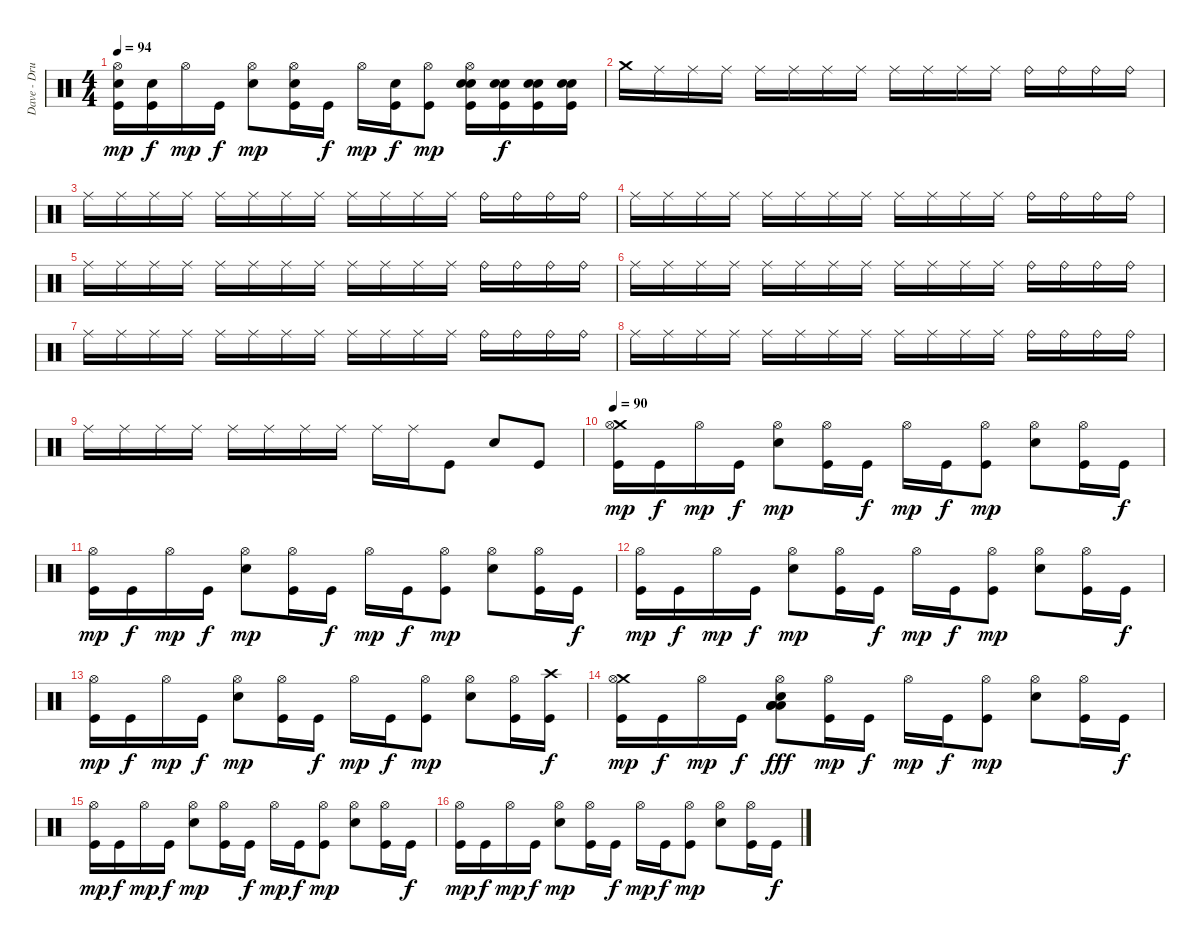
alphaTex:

\track ("Dave - Drums" "Dave - Dru") {instrument percussion}
\staff {score}
\articulation defaults
\ts (4 4)
\tempo 94
\clef neutral
\ks c
("Hi-Hat (open)" "Electric Snare (hit)" "Kick (hit)").16{dy mp} ("Electric Snare (hit)" "Kick (hit)").16{dy f} "Hi-Hat (open)".16{dy mp} "Kick (hit)".16{dy f} ("Hi-Hat (open)" "Electric Snare (hit)").8{dy mp} ("Hi-Hat (open)" "Electric Snare (hit)" "Kick (hit)").16 "Kick (hit)".16{dy f} "Hi-Hat (open)".16{dy mp} ("Electric Snare (hit)" "Kick (hit)").16{dy f} ("Hi-Hat (open)" "Kick (hit)").8{dy mp} ("Hi-Hat (open)" "Electric Snare (hit)" "Electric Snare (hit)" "Kick (hit)").16 ("Electric Snare (hit)" "Electric Snare (hit)" "Kick (hit)").16{dy f} ("Electric Snare (hit)" "Electric Snare (hit)" "Kick (hit)").16 ("Electric Snare (hit)" "Electric Snare (hit)" "Kick (hit)").16 |
"Crash medium (hit)".16 "Ride (middle)".16 "Ride (middle)".16 "Ride (middle)".16 "Ride (middle)".16 "Ride (middle)".16 "Ride (middle)".16 "Ride (middle)".16 "Ride (middle)".16 "Ride (middle)".16 "Ride (middle)".16 "Ride (middle)".16 "Ride (bell)".16 "Ride (bell)".16 "Ride (bell)".16 "Ride (bell)".16 |
"Ride (middle)".16 "Ride (middle)".16 "Ride (middle)".16 "Ride (middle)".16 "Ride (middle)".16 "Ride (middle)".16 "Ride (middle)".16 "Ride (middle)".16 "Ride (middle)".16 "Ride (middle)".16 "Ride (middle)".16 "Ride (middle)".16 "Ride (bell)".16 "Ride (bell)".16 "Ride (bell)".16 "Ride (bell)".16 |
"Ride (middle)".16 "Ride (middle)".16 "Ride (middle)".16 "Ride (middle)".16 "Ride (middle)".16 "Ride (middle)".16 "Ride (middle)".16 "Ride (middle)".16 "Ride (middle)".16 "Ride (middle)".16 "Ride (middle)".16 "Ride (middle)".16 "Ride (bell)".16 "Ride (bell)".16 "Ride (bell)".16 "Ride (bell)".16 |
"Ride (middle)".16 "Ride (middle)".16 "Ride (middle)".16 "Ride (middle)".16 "Ride (middle)".16 "Ride (middle)".16 "Ride (middle)".16 "Ride (middle)".16 "Ride (middle)".16 "Ride (middle)".16 "Ride (middle)".16 "Ride (middle)".16 "Ride (bell)".16 "Ride (bell)".16 "Ride (bell)".16 "Ride (bell)".16 |
"Ride (middle)".16 "Ride (middle)".16 "Ride (middle)".16 "Ride (middle)".16 "Ride (middle)".16 "Ride (middle)".16 "Ride (middle)".16 "Ride (middle)".16 "Ride (middle)".16 "Ride (middle)".16 "Ride (middle)".16 "Ride (middle)".16 "Ride (bell)".16 "Ride (bell)".16 "Ride (bell)".16 "Ride (bell)".16 |
"Ride (middle)".16 "Ride (middle)".16 "Ride (middle)".16 "Ride (middle)".16 "Ride (middle)".16 "Ride (middle)".16 "Ride (middle)".16 "Ride (middle)".16 "Ride (middle)".16 "Ride (middle)".16 "Ride (middle)".16 "Ride (middle)".16 "Ride (bell)".16 "Ride (bell)".16 "Ride (bell)".16 "Ride (bell)".16 |
"Ride (middle)".16 "Ride (middle)".16 "Ride (middle)".16 "Ride (middle)".16 "Ride (middle)".16 "Ride (middle)".16 "Ride (middle)".16 "Ride (middle)".16 "Ride (middle)".16 "Ride (middle)".16 "Ride (middle)".16 "Ride (middle)".16 "Ride (bell)".16 "Ride (bell)".16 "Ride (bell)".16 "Ride (bell)".16 |
"Ride (middle)".16 "Ride (middle)".16 "Ride (middle)".16 "Ride (middle)".16 "Ride (middle)".16 "Ride (middle)".16 "Ride (middle)".16 "Ride (middle)".16 "Ride (middle)".16 "Ride (middle)".16 "Kick (hit)".8 "Electric Snare (hit)".8 "Kick (hit)".8 |
\tempo 90
("Crash medium (hit)" "Hi-Hat (open)" "Kick (hit)").16{dy mp} "Kick (hit)".16{dy f} "Hi-Hat (open)".16{dy mp} "Kick (hit)".16{dy f} ("Hi-Hat (open)" "Electric Snare (hit)").8{dy mp} ("Hi-Hat (open)" "Kick (hit)").16 "Kick (hit)".16{dy f} "Hi-Hat (open)".16{dy mp} "Kick (hit)".16{dy f} ("Hi-Hat (open)" "Kick (hit)").8{dy mp} ("Hi-Hat (open)" "Electric Snare (hit)").8 ("Hi-Hat (open)" "Kick (hit)").16 "Kick (hit)".16{dy f} |
("Hi-Hat (open)" "Kick (hit)").16{dy mp} "Kick (hit)".16{dy f} "Hi-Hat (open)".16{dy mp} "Kick (hit)".16{dy f} ("Hi-Hat (open)" "Electric Snare (hit)").8{dy mp} ("Hi-Hat (open)" "Kick (hit)").16 "Kick (hit)".16{dy f} "Hi-Hat (open)".16{dy mp} "Kick (hit)".16{dy f} ("Hi-Hat (open)" "Kick (hit)").8{dy mp} ("Hi-Hat (open)" "Electric Snare (hit)").8 ("Hi-Hat (open)" "Kick (hit)").16 "Kick (hit)".16{dy f} |
("Hi-Hat (open)" "Kick (hit)").16{dy mp} "Kick (hit)".16{dy f} "Hi-Hat (open)".16{dy mp} "Kick (hit)".16{dy f} ("Hi-Hat (open)" "Electric Snare (hit)").8{dy mp} ("Hi-Hat (open)" "Kick (hit)").16 "Kick (hit)".16{dy f} "Hi-Hat (open)".16{dy mp} "Kick (hit)".16{dy f} ("Hi-Hat (open)" "Kick (hit)").8{dy mp} ("Hi-Hat (open)" "Electric Snare (hit)").8 ("Hi-Hat (open)" "Kick (hit)").16 "Kick (hit)".16{dy f} |
("Hi-Hat (open)" "Kick (hit)").16{dy mp} "Kick (hit)".16{dy f} "Hi-Hat (open)".16{dy mp} "Kick (hit)".16{dy f} ("Hi-Hat (open)" "Electric Snare (hit)").8{dy mp} ("Hi-Hat (open)" "Kick (hit)").16 "Kick (hit)".16{dy f} "Hi-Hat (open)".16{dy mp} "Kick (hit)".16{dy f} ("Hi-Hat (open)" "Kick (hit)").8{dy mp} ("Hi-Hat (open)" "Electric Snare (hit)").8 ("Hi-Hat (open)" "Kick (hit)").16 ("Crash high (hit)" "Kick (hit)").16{dy f} |
("Crash medium (hit)" "Hi-Hat (open)" "Kick (hit)").16{dy mp} "Kick (hit)".16{dy f} "Hi-Hat (open)".16{dy mp} "Kick (hit)".16{dy f} ("Hi-Hat (open)" "Electric Snare (hit)" "Low Floor Tom (hit)" "Low Floor Tom (hit)" "Low Floor Tom (hit)").8{dy fff} ("Hi-Hat (open)" "Kick (hit)").16{dy mp} "Kick (hit)".16{dy f} "Hi-Hat (open)".16{dy mp} "Kick (hit)".16{dy f} ("Hi-Hat (open)" "Kick (hit)").8{dy mp} ("Hi-Hat (open)" "Electric Snare (hit)").8 ("Hi-Hat (open)" "Kick (hit)").16 "Kick (hit)".16{dy f} |
("Hi-Hat (open)" "Kick (hit)").16{dy mp} "Kick (hit)".16{dy f} "Hi-Hat (open)".16{dy mp} "Kick (hit)".16{dy f} ("Hi-Hat (open)" "Electric Snare (hit)").8{dy mp} ("Hi-Hat (open)" "Kick (hit)").16 "Kick (hit)".16{dy f} "Hi-Hat (open)".16{dy mp} "Kick (hit)".16{dy f} ("Hi-Hat (open)" "Kick (hit)").8{dy mp} ("Hi-Hat (open)" "Electric Snare (hit)").8 ("Hi-Hat (open)" "Kick (hit)").16 "Kick (hit)".16{dy f} |
("Hi-Hat (open)" "Kick (hit)").16{dy mp} "Kick (hit)".16{dy f} "Hi-Hat (open)".16{dy mp} "Kick (hit)".16{dy f} ("Hi-Hat (open)" "Electric Snare (hit)").8{dy mp} ("Hi-Hat (open)" "Kick (hit)").16 "Kick (hit)".16{dy f} "Hi-Hat (open)".16{dy mp} "Kick (hit)".16{dy f} ("Hi-Hat (open)" "Kick (hit)").8{dy mp} ("Hi-Hat (open)" "Electric Snare (hit)").8 ("Hi-Hat (open)" "Kick (hit)").16 "Kick (hit)".16{dy f}
